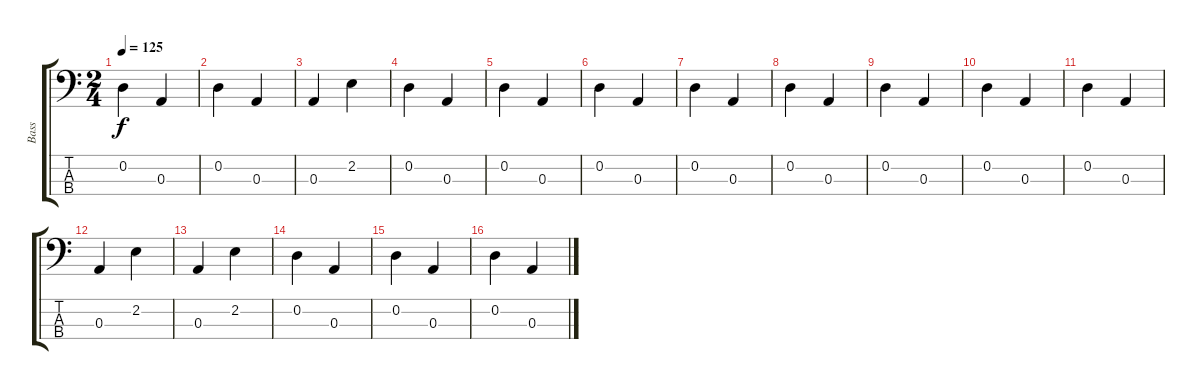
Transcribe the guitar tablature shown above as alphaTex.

\track ("Bass" "Bass") {instrument electricbassfinger}
\staff {score tabs}
\tuning (G2 D2 A1 E1) {hide}
\ts (2 4)
\tempo 125
\clef f4
\ks c
0.2.4{dy f} 0.3.4 |
0.2.4 0.3.4 |
0.3.4 2.2.4 |
0.2.4 0.3.4 |
0.2.4 0.3.4 |
0.2.4 0.3.4 |
0.2.4 0.3.4 |
0.2.4 0.3.4 |
0.2.4 0.3.4 |
0.2.4 0.3.4 |
0.2.4 0.3.4 |
0.3.4 2.2.4 |
0.3.4 2.2.4 |
0.2.4 0.3.4 |
0.2.4 0.3.4 |
0.2.4 0.3.4
